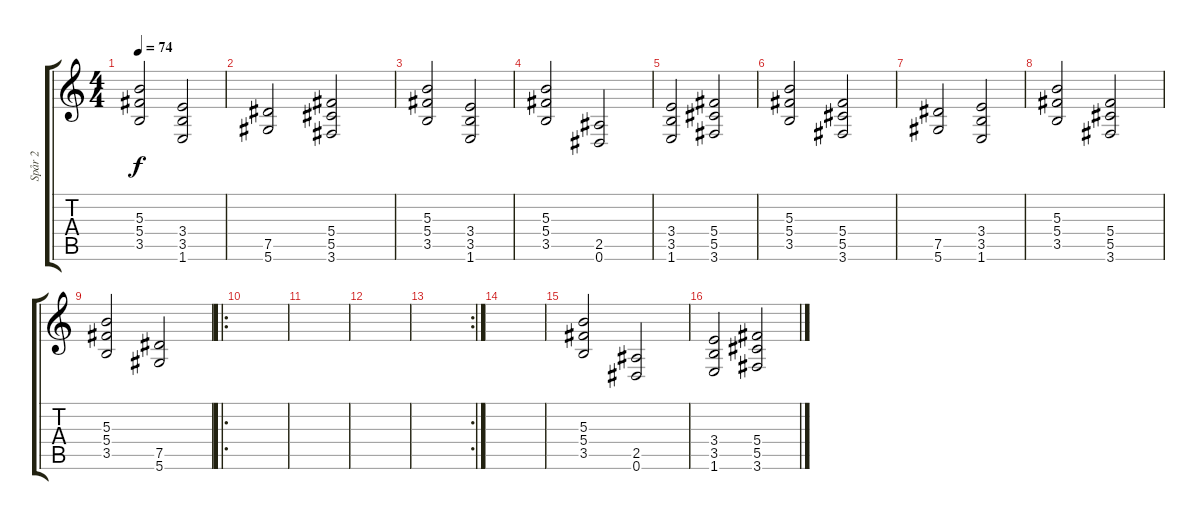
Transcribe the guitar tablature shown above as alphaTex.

\track ("Spår 2" "Spår 2") {instrument distortionguitar}
\staff {score tabs}
\tuning (Eb4 Bb3 Gb3 Db3 Ab2 Eb2) {hide}
\ts (4 4)
\tempo 74
\clef g2
\ks c
(5.3 5.4 3.5).2{dy f} (3.4 3.5 1.6).2 |
(7.5 5.6).2 (5.4 5.5 3.6).2 |
(5.3 5.4 3.5).2 (3.4 3.5 1.6).2 |
(5.3 5.4 3.5).2 (2.5 0.6).2 |
(3.4 3.5 1.6).2 (5.4 5.5 3.6).2 |
(5.3 5.4 3.5).2 (5.4 5.5 3.6).2 |
(7.5 5.6).2 (3.4 3.5 1.6).2 |
(5.3 5.4 3.5).2 (5.4 5.5 3.6).2 |
(5.3 5.4 3.5).2 (7.5 5.6).2 |
\ro
|
|
|
\rc 2
|
|
(5.3 5.4 3.5).2 (2.5 0.6).2 |
(3.4 3.5 1.6).2 (5.4 5.5 3.6).2
